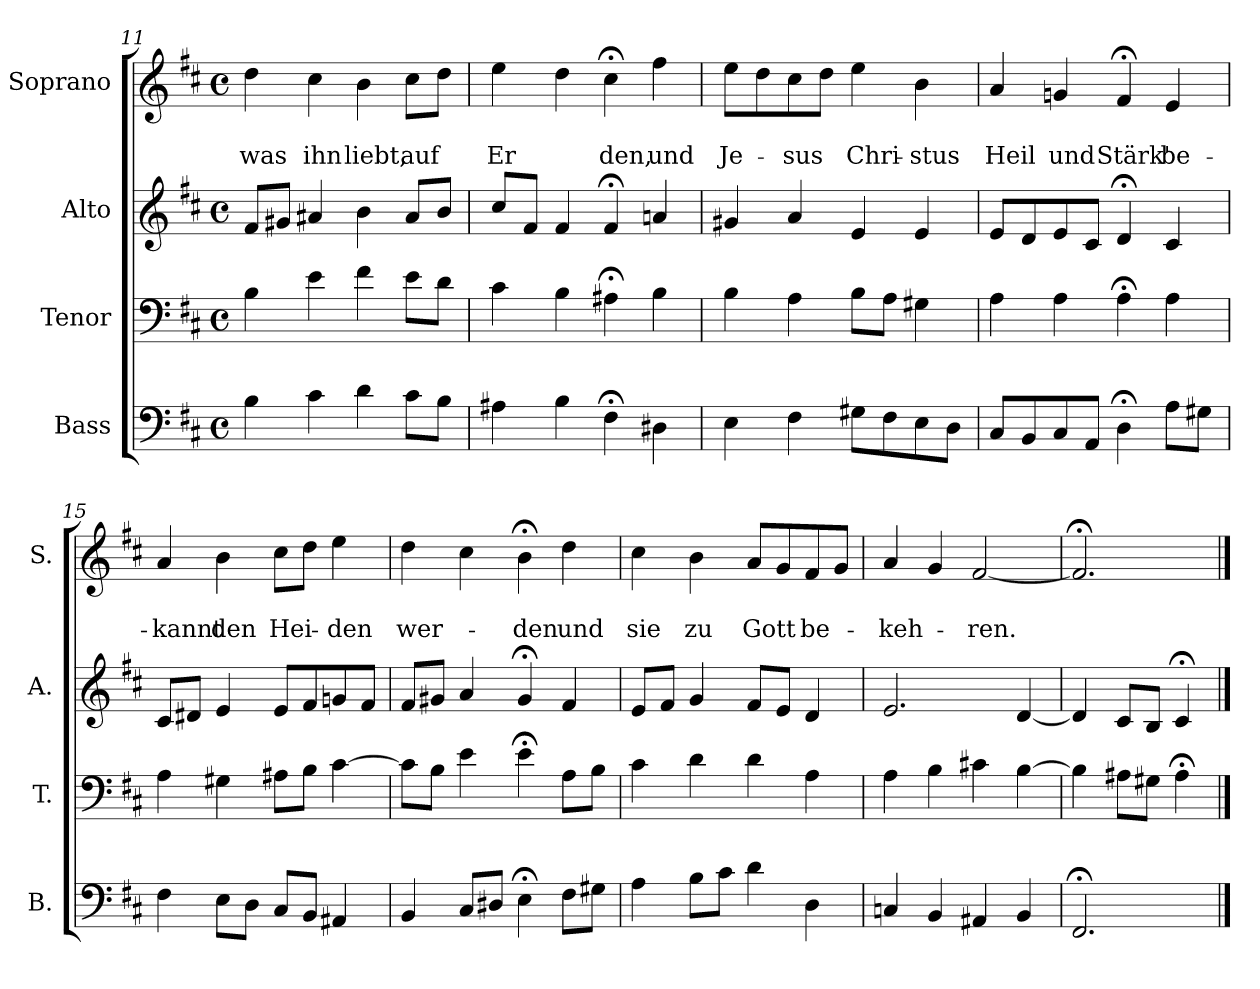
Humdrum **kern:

**kern	**kern	**kern	**kern	**text	**text
*part4	*part3	*part2	*part1	*part1	*part1
*staff4	*staff3	*staff2	*staff1	*staff1	*staff1
*I"Bass	*I"Tenor	*I"Alto	*I"Soprano	*	*
*I'B.	*I'T.	*I'A.	*I'S.	*	*
*clefF4	*clefF4	*clefG2	*clefG2	*	*
*k[f#c#]	*k[f#c#]	*k[f#c#]	*k[f#c#]	*	*
*D:	*D:	*D:	*b:	*	*
*M4/4	*M4/4	*M4/4	*M4/4	*	*
*met(c)	*met(c)	*met(c)	*met(c)	*	*
=11	=11	=11	=11	=11	=11
!	!	!	!	!	!LO:LY:b
4B\	4B\	8f#/L	4dd\	.	was
.	.	8g#X/J	.	.	.
!	!	!	!	!	!LO:LY:b
4c#\	4e\	4a#X/	4cc#\	.	ihn
!	!	!	!	!	!LO:LY:b
4d\	4f#\	4b\	4b\	.	liebt,
!	!	!	!	!	!LO:LY:b
8c#\L	8e\L	8a#/L	8cc#\L	.	auf
8B\J	8d\J	8b/J	8dd\J	.	.
=12	=12	=12	=12	=12	=12
!	!	!	!	!	!LO:LY:b
4A#X\	4c#\	8cc#/L	4ee\	.	Er
.	.	8f#/J	.	.	.
4B\	4B\	4f#/	4dd\	.	.
!	!	!	!	!	!LO:LY:b
4F#;<\	4A#X;<\	4f#;</	4cc#;<\	.	den,
!	!	!	!	!	!LO:LY:b
4D#X\	4B\	4an/	4ff#\	.	und
!!LO:PB:g=z
=13	=13	=13	=13	=13	=13
!	!	!	!	!	!LO:LY:b
4E\	4B\	4g#X/	8ee\L	.	Je-
.	.	.	8dd\	.	.
!	!	!	!	!	!LO:LY:b
4F#\	4A\	4a/	8cc#\	.	-sus
.	.	.	8dd\J	.	.
!	!	!	!	!	!LO:LY:b
8G#X\L	8B\L	4e/	4ee\	.	Chri-
8F#\	8A\J	.	.	.	.
!	!	!	!	!	!LO:LY:b
8E\	4G#X\	4e/	4b\	.	-stus
8D\J	.	.	.	.	.
!!LO:PB:g=z
=14	=14	=14	=14	=14	=14
!	!	!	!	!	!LO:LY:b
8C#/L	4A\	8e/L	4a/	.	Heil
8BB/	.	8d/	.	.	.
!	!	!	!	!	!LO:LY:b
8C#/	4A\	8e/	4gn/	.	und
8AA/J	.	8c#/J	.	.	.
!	!	!	!	!	!LO:LY:b
4D;<\	4A;<\	4d;</	4f#;</	.	Stärk'
!	!	!	!	!	!LO:LY:b
8A\L	4A\	4c#/	4e/	.	be-
8G#X\J	.	.	.	.	.
=15	=15	=15	=15	=15	=15
!	!	!	!	!	!LO:LY:b
4F#\	4A\	8c#/L	4a/	.	-kannt
.	.	8d#X/J	.	.	.
!	!	!	!	!	!LO:LY:b
8E\L	4G#X\	4e/	4b\	.	den
8D\J	.	.	.	.	.
!	!	!	!	!	!LO:LY:b
8C#/L	8A#X\L	8e/L	8cc#\L	.	Hei-
8BB/J	8B\J	8f#/	8dd\J	.	.
!	!	!	!	!	!LO:LY:b
4AA#X/	[4c#\	8gn/	4ee\	.	-den
.	.	8f#/J	.	.	.
=16	=16	=16	=16	=16	=16
!	!	!	!	!	!LO:LY:b
4BB/	8c#\L]	8f#/L	4dd\	.	wer-
.	8B\J	8g#X/J	.	.	.
8C#/L	4e\	4a/	4cc#\	.	.
8D#X/J	.	.	.	.	.
!	!	!	!	!	!LO:LY:b
4E;<\	4e;<\	4g#;</	4b;<\	.	-den
!	!	!	!	!	!LO:LY:b
8F#\L	8A\L	4f#/	4dd\	.	und
8G#X\J	8B\J	.	.	.	.
=17	=17	=17	=17	=17	=17
!	!	!	!	!	!LO:LY:b
4A\	4c#\	8e/L	4cc#\	.	sie
.	.	8f#/J	.	.	.
!	!	!	!	!	!LO:LY:b
8B\L	4d\	4g/	4b\	.	zu
8c#\J	.	.	.	.	.
!	!	!	!	!	!LO:LY:b
4d\	4d\	8f#/L	8a/L	.	Gott
.	.	8e/J	8g/	.	.
!	!	!	!	!	!LO:LY:b
4D\	4A\	4d/	8f#/	.	be-
.	.	.	8g/J	.	.
=18	=18	=18	=18	=18	=18
!	!	!	!	!	!LO:LY:b
4Cn/	4A\	2.e/	4a/	.	-keh-
4BB/	4B\	.	4g/	.	.
!	!	!	!	!	!LO:LY:b
4AA#X/	4c#X\	.	[2f#/	.	-ren.
4BB/	[4B\	[4d/	.	.	.
!!LO:LB:g=z
=19	=19	=19	=19	=19	=19
2.FF#;</	4B\]	4d/]	2.f#;</]	.	.
.	8A#X\L	8c#/L	.	.	.
.	8G#X\J	8B/J	.	.	.
.	4A#;<\	4c#;</	.	.	.
==	==	==	==	==	==
*-	*-	*-	*-	*-	*-
